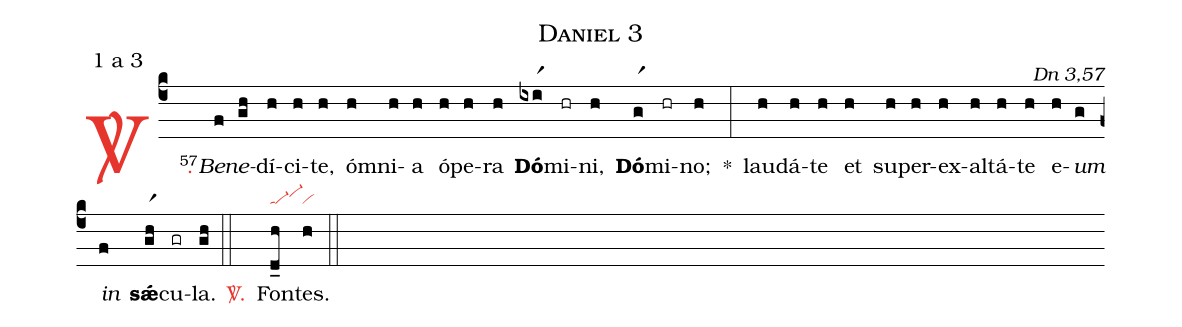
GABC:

name: Daniel 3;
mode: 1;
mode-differentia: a 3;
commentary: Dn 3,57;
nabc-lines: 1;
%%
(c4)

<c><sp>V/</sp>.</c>() <v>\VSup{57}</v><i>Be</i>(f)<i>ne</i>(gh)dí(h)ci(h)te,(h) óm(h)ni(h)a(h) ó(h)pe(h)ra(h) <b>Dó</b>(ixir1)mi(hr)ni,(h) <b>Dó</b>(gr1)mi(hr)no;(h) *(:) lau(h)dá(h)te(h) et(h) su(h)per(h)ex(h)al(h)tá(h)te(h) e(h)<i>um</i>(g) <i>in</i>(f) <b>sǽ</b>(gr1h)cu(gr)la.(gh)

(::)

<nlba><c><sp>V/</sp>.</c>() Fon</nlba>(d_h|tavi-vi-hi)tes.(h|vi)

(::)
